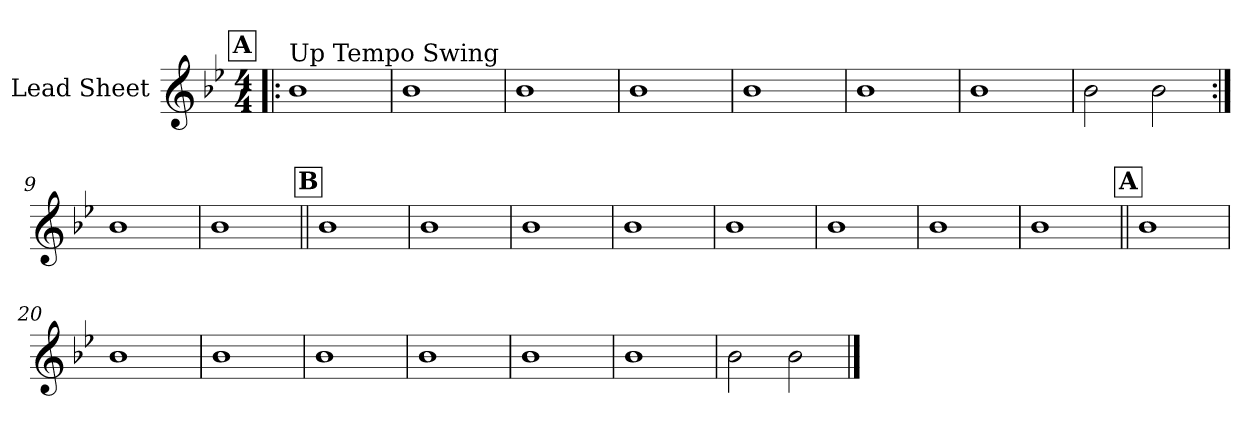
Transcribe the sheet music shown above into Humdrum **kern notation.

**kern
*part1
*staff1
*I"Lead Sheet
*clefG2
*k[b-e-]
*B-:
*M4/4
!!LO:REH:place=s1:a:fs=14:t=A
=1!|:
!LO:TX:a:t=Up Tempo Swing
1b-
=2
1b-
=3
1b-
=4
1b-
!!LO:LB:g=z
=5
1b-
=6
1b-
=7
1b-
=8
2b-\
2b-\
!!LO:LB:g=z
=9:|!
1b-
=10
1b-
!!LO:LB:g=z
!!LO:REH:place=s1:a:fs=14:t=B
=11||
1b-
=12
1b-
=13
1b-
=14
1b-
!!LO:LB:g=z
=15
1b-
=16
1b-
=17
1b-
=18
1b-
!!LO:LB:g=z
!!LO:REH:place=s1:a:fs=14:t=A
=19||
1b-
=20
1b-
=21
1b-
=22
1b-
!!LO:LB:g=z
=23
1b-
=24
1b-
=25
1b-
=26
2b-\
2b-\
==
*-
